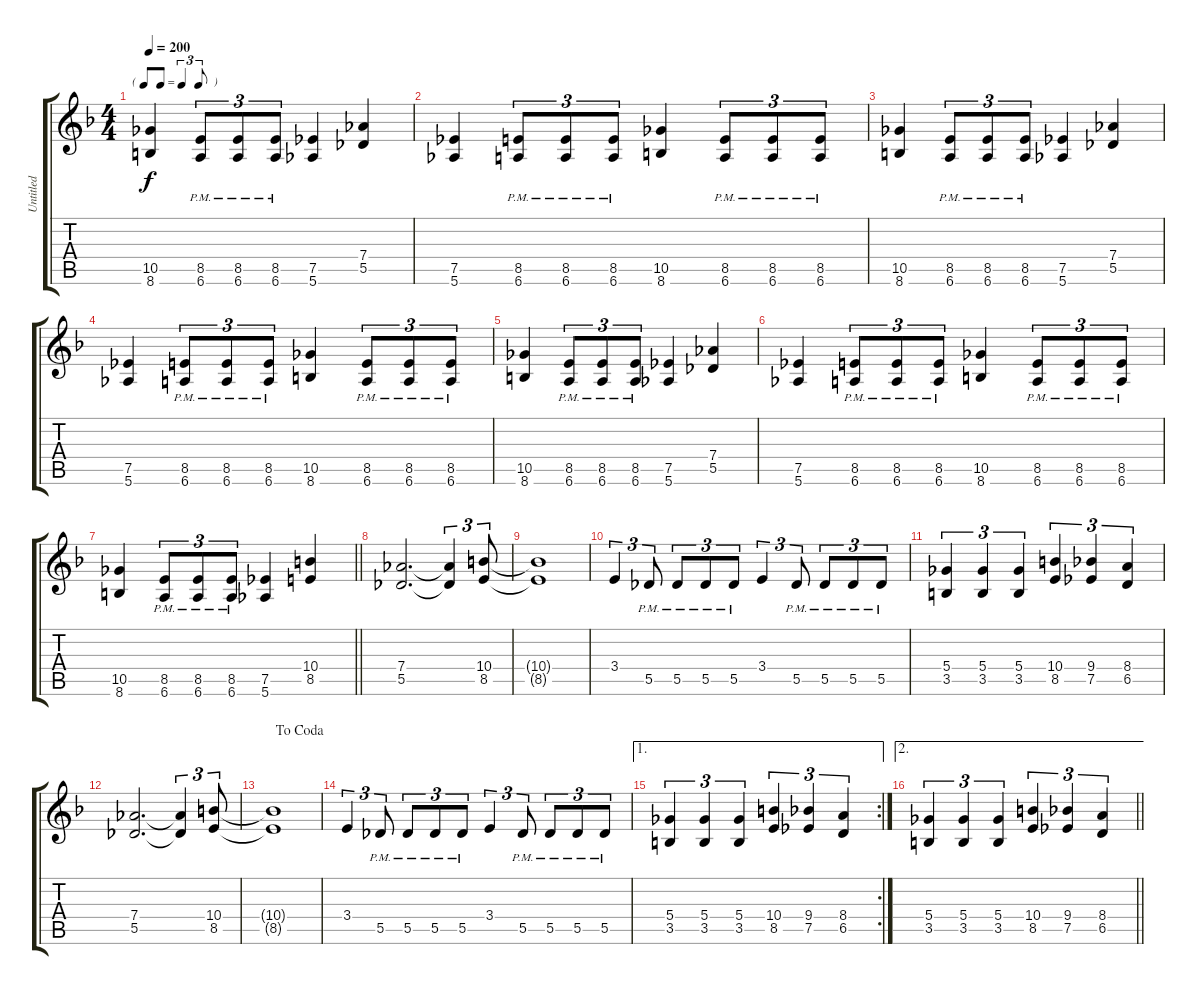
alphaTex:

\track ("Untitled" "Untitled") {instrument distortionguitar}
\staff {score tabs}
\tuning (Eb4 Bb3 Gb3 Db3 Ab2 Eb2) {hide}
\ts (4 4)
\tf triplet8th
\tempo 200
\clef g2
\ks f
(10.5 8.6).4{dy f} (8.5{pm} 6.6{pm}).8{tu (3 2)} (8.5{pm} 6.6{pm}).8{tu (3 2)} (8.5{pm} 6.6{pm}).8{tu (3 2)} (7.5 5.6).4 (7.4 5.5).4 |
(7.5 5.6).4 (8.5{pm} 6.6{pm}).8{tu (3 2)} (8.5{pm} 6.6{pm}).8{tu (3 2)} (8.5{pm} 6.6{pm}).8{tu (3 2)} (10.5 8.6).4 (8.5{pm} 6.6{pm}).8{tu (3 2)} (8.5{pm} 6.6{pm}).8{tu (3 2)} (8.5{pm} 6.6{pm}).8{tu (3 2)} |
(10.5 8.6).4 (8.5{pm} 6.6{pm}).8{tu (3 2)} (8.5{pm} 6.6{pm}).8{tu (3 2)} (8.5{pm} 6.6{pm}).8{tu (3 2)} (7.5 5.6).4 (7.4 5.5).4 |
(7.5 5.6).4 (8.5{pm} 6.6{pm}).8{tu (3 2)} (8.5{pm} 6.6{pm}).8{tu (3 2)} (8.5{pm} 6.6{pm}).8{tu (3 2)} (10.5 8.6).4 (8.5{pm} 6.6{pm}).8{tu (3 2)} (8.5{pm} 6.6{pm}).8{tu (3 2)} (8.5{pm} 6.6{pm}).8{tu (3 2)} |
(10.5 8.6).4 (8.5{pm} 6.6{pm}).8{tu (3 2)} (8.5{pm} 6.6{pm}).8{tu (3 2)} (8.5{pm} 6.6{pm}).8{tu (3 2)} (7.5 5.6).4 (7.4 5.5).4 |
(7.5 5.6).4 (8.5{pm} 6.6{pm}).8{tu (3 2)} (8.5{pm} 6.6{pm}).8{tu (3 2)} (8.5{pm} 6.6{pm}).8{tu (3 2)} (10.5 8.6).4 (8.5{pm} 6.6{pm}).8{tu (3 2)} (8.5{pm} 6.6{pm}).8{tu (3 2)} (8.5{pm} 6.6{pm}).8{tu (3 2)} |
\barLineRight lightlight
(10.5 8.6).4 (8.5{pm} 6.6{pm}).8{tu (3 2)} (8.5{pm} 6.6{pm}).8{tu (3 2)} (8.5{pm} 6.6{pm}).8{tu (3 2)} (7.5 5.6).4 (10.4 8.5).4 |
(7.4 5.5).2{d} (7.4{t} 5.5{t}).4{tu (3 2)} (10.4 8.5).8{tu (3 2)} |
(10.4{t} 8.5{t}).1 |
3.4.4{tu (3 2)} 5.5{pm}.8{tu (3 2)} 5.5{pm}.8{tu (3 2)} 5.5{pm}.8{tu (3 2)} 5.5{pm}.8{tu (3 2)} 3.4.4{tu (3 2)} 5.5{pm}.8{tu (3 2)} 5.5{pm}.8{tu (3 2)} 5.5{pm}.8{tu (3 2)} 5.5{pm}.8{tu (3 2)} |
(5.4 3.5).4{tu (3 2)} (5.4 3.5).4{tu (3 2)} (5.4 3.5).4{tu (3 2)} (10.4 8.5).4{tu (3 2)} (9.4 7.5).4{tu (3 2)} (8.4 6.5).4{tu (3 2)} |
(7.4 5.5).2{d} (7.4{t} 5.5{t}).4{tu (3 2)} (10.4 8.5).8{tu (3 2)} |
\jump dacoda
(10.4{t} 8.5{t}).1 |
3.4.4{tu (3 2)} 5.5{pm}.8{tu (3 2)} 5.5{pm}.8{tu (3 2)} 5.5{pm}.8{tu (3 2)} 5.5{pm}.8{tu (3 2)} 3.4.4{tu (3 2)} 5.5{pm}.8{tu (3 2)} 5.5{pm}.8{tu (3 2)} 5.5{pm}.8{tu (3 2)} 5.5{pm}.8{tu (3 2)} |
\ae 1
\rc 2
(5.4 3.5).4{tu (3 2)} (5.4 3.5).4{tu (3 2)} (5.4 3.5).4{tu (3 2)} (10.4 8.5).4{tu (3 2)} (9.4 7.5).4{tu (3 2)} (8.4 6.5).4{tu (3 2)} |
\ae 2
\barLineRight lightlight
(5.4 3.5).4{tu (3 2)} (5.4 3.5).4{tu (3 2)} (5.4 3.5).4{tu (3 2)} (10.4 8.5).4{tu (3 2)} (9.4 7.5).4{tu (3 2)} (8.4 6.5).4{tu (3 2)}
